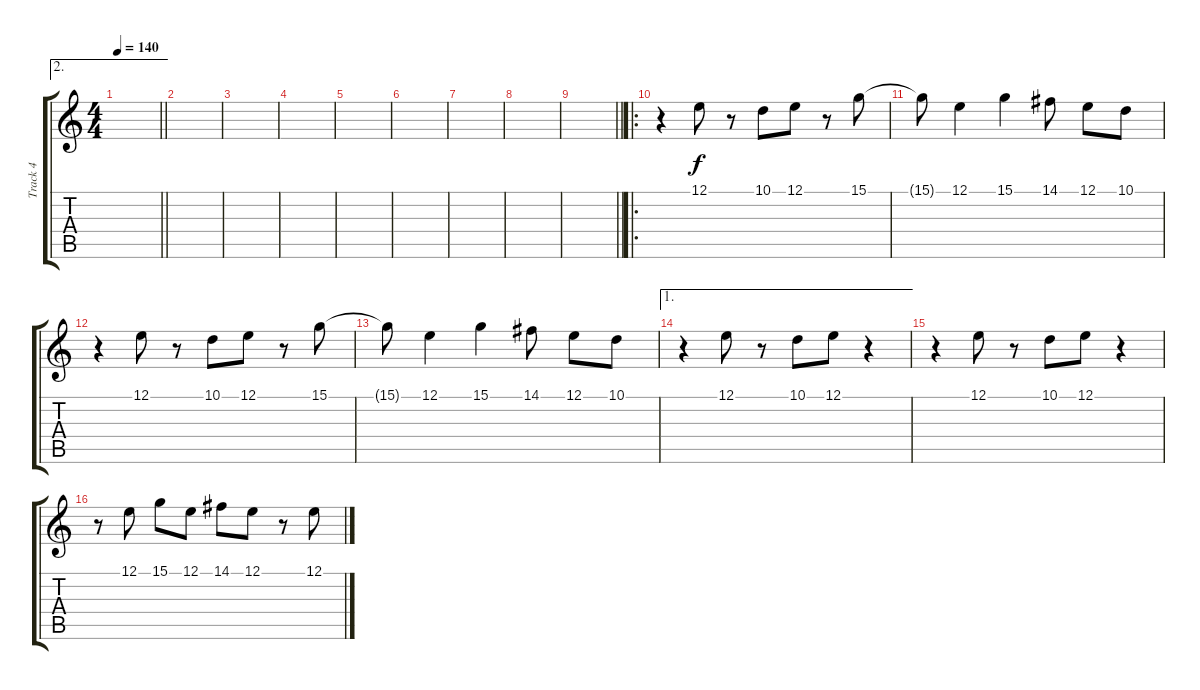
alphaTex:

\track ("Track 4" "Track 4") {instrument accordion}
\staff {score tabs}
\tuning (E4 B3 G3 D3 A2 E2) {hide}
\ae 2
\ts (4 4)
\tempo 140
\clef g2
\barLineRight lightlight
\ks c
|
\section ("" "")
|
|
|
|
|
|
|
\barLineRight lightlight
|
\ro
\section ("" "")
r.4 12.1.8 r.8 10.1.8 12.1.8 r.8 15.1.8 |
15.1{t}.8 12.1.4 15.1.4 14.1.8 12.1.8 10.1.8 |
r.4 12.1.8 r.8 10.1.8 12.1.8 r.8 15.1.8 |
15.1{t}.8 12.1.4 15.1.4 14.1.8 12.1.8 10.1.8 |
\ae 1
r.4 12.1.8 r.8 10.1.8 12.1.8 r.4 |
r.4 12.1.8 r.8 10.1.8 12.1.8 r.4 |
r.8 12.1.8 15.1.8 12.1.8 14.1.8 12.1.8 r.8 12.1.8
